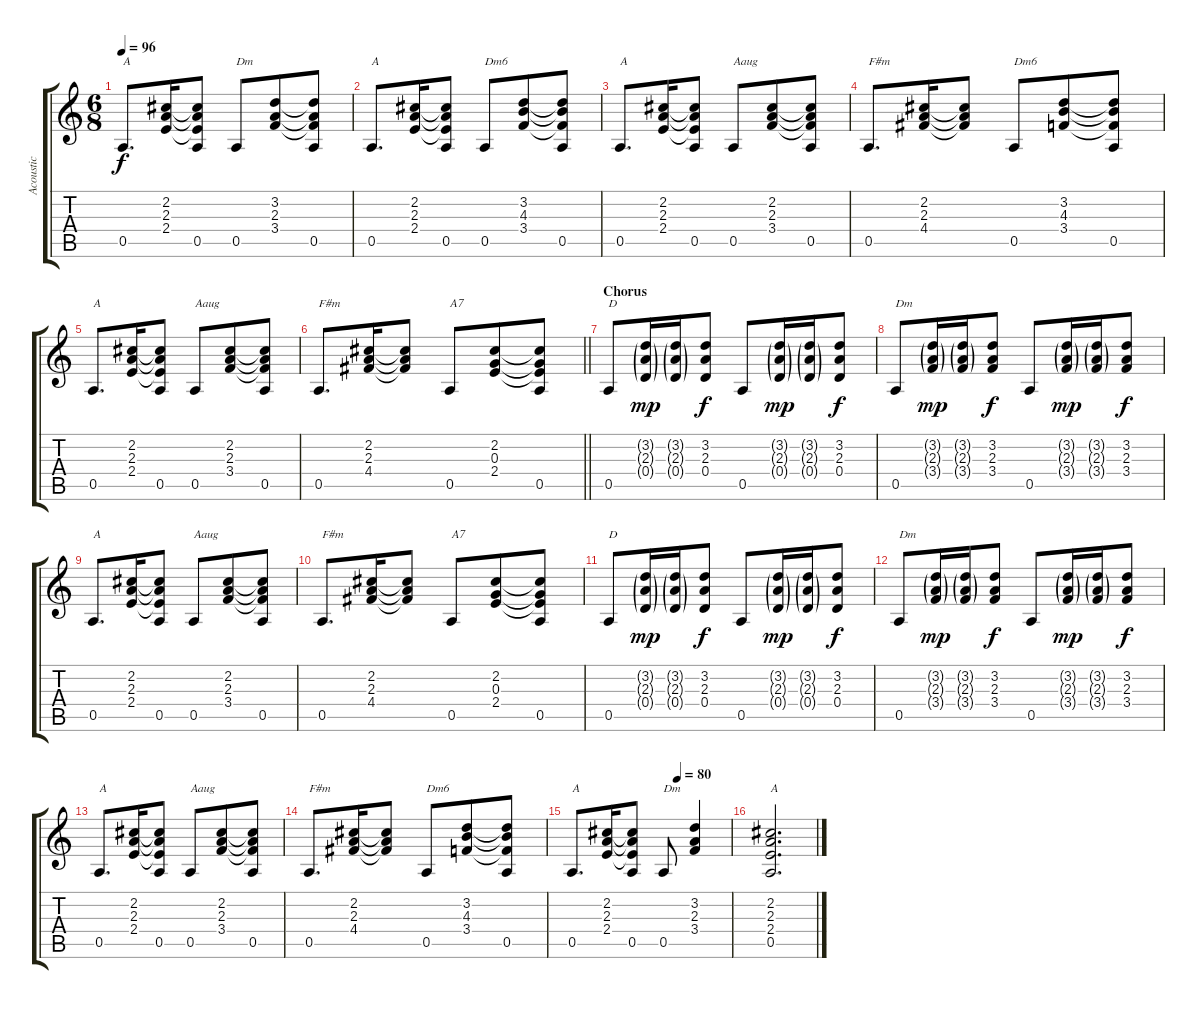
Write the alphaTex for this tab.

\track ("Acoustic" "Acoustic") {instrument acousticguitarsteel}
\staff {score tabs}
\tuning (E4 B3 G3 D3 A2 E2) {hide}
\ts (6 8)
\tempo 96
\clef g2
\ks c
0.5.8{d txt "A" dy f} (2.2 2.3 2.4).16 (2.2{t} 2.3{t} 2.4{t} 0.5).8 0.5.8{txt "Dm"} (3.2 2.3 3.4).8 (3.2{t} 2.3{t} 3.4{t} 0.5).8 |
0.5.8{d txt "A"} (2.2 2.3 2.4).16 (2.2{t} 2.3{t} 2.4{t} 0.5).8 0.5.8{txt "Dm6"} (3.2 4.3 3.4).8 (3.2{t} 4.3{t} 3.4{t} 0.5).8 |
0.5.8{d txt "A"} (2.2 2.3 2.4).16 (2.2{t} 2.3{t} 2.4{t} 0.5).8 0.5.8{txt "Aaug"} (2.2 2.3 3.4).8 (2.2{t} 2.3{t} 3.4{t} 0.5).8 |
0.5.8{d txt "F#m"} (2.2 2.3 4.4).16 (2.2{t} 2.3{t} 4.4{t}).8 0.5.8{txt "Dm6"} (3.2 4.3 3.4).8 (3.2{t} 4.3{t} 3.4{t} 0.5).8 |
0.5.8{d txt "A"} (2.2 2.3 2.4).16 (2.2{t} 2.3{t} 2.4{t} 0.5).8 0.5.8{txt "Aaug"} (2.2 2.3 3.4).8 (2.2{t} 2.3{t} 3.4{t} 0.5).8 |
\barLineRight lightlight
0.5.8{d txt "F#m"} (2.2 2.3 4.4).16 (2.2{t} 2.3{t} 4.4{t}).8 0.5.8{txt "A7"} (2.2 0.3 2.4).8 (2.2{t} 0.3{t} 2.4{t} 0.5).8 |
\section ("" "Chorus")
0.5.8{txt "D"} (3.2{g} 2.3{g} 0.4{g}).16{dy mp} (3.2{g} 2.3{g} 0.4{g}).16 (3.2 2.3 0.4).8{dy f} 0.5.8 (3.2{g} 2.3{g} 0.4{g}).16{dy mp} (3.2{g} 2.3{g} 0.4{g}).16 (3.2 2.3 0.4).8{dy f} |
0.5.8{txt "Dm"} (3.2{g} 2.3{g} 3.4{g}).16{dy mp} (3.2{g} 2.3{g} 3.4{g}).16 (3.2 2.3 3.4).8{dy f} 0.5.8 (3.2{g} 2.3{g} 3.4{g}).16{dy mp} (3.2{g} 2.3{g} 3.4{g}).16 (3.2 2.3 3.4).8{dy f} |
0.5.8{d txt "A"} (2.2 2.3 2.4).16 (2.2{t} 2.3{t} 2.4{t} 0.5).8 0.5.8{txt "Aaug"} (2.2 2.3 3.4).8 (2.2{t} 2.3{t} 3.4{t} 0.5).8 |
0.5.8{d txt "F#m"} (2.2 2.3 4.4).16 (2.2{t} 2.3{t} 4.4{t}).8 0.5.8{txt "A7"} (2.2 0.3 2.4).8 (2.2{t} 0.3{t} 2.4{t} 0.5).8 |
0.5.8{txt "D"} (3.2{g} 2.3{g} 0.4{g}).16{dy mp} (3.2{g} 2.3{g} 0.4{g}).16 (3.2 2.3 0.4).8{dy f} 0.5.8 (3.2{g} 2.3{g} 0.4{g}).16{dy mp} (3.2{g} 2.3{g} 0.4{g}).16 (3.2 2.3 0.4).8{dy f} |
0.5.8{txt "Dm"} (3.2{g} 2.3{g} 3.4{g}).16{dy mp} (3.2{g} 2.3{g} 3.4{g}).16 (3.2 2.3 3.4).8{dy f} 0.5.8 (3.2{g} 2.3{g} 3.4{g}).16{dy mp} (3.2{g} 2.3{g} 3.4{g}).16 (3.2 2.3 3.4).8{dy f} |
0.5.8{d txt "A"} (2.2 2.3 2.4).16 (2.2{t} 2.3{t} 2.4{t} 0.5).8 0.5.8{txt "Aaug"} (2.2 2.3 3.4).8 (2.2{t} 2.3{t} 3.4{t} 0.5).8 |
0.5.8{d txt "F#m"} (2.2 2.3 4.4).16 (2.2{t} 2.3{t} 4.4{t}).8 0.5.8{txt "Dm6"} (3.2 4.3 3.4).8 (3.2{t} 4.3{t} 3.4{t} 0.5).8 |
\tempo (80 0.6666666666666666)
0.5.8{d txt "A"} (2.2 2.3 2.4).16 (2.2{t} 2.3{t} 2.4{t} 0.5).8 0.5.8{txt "Dm"} (3.2 2.3 3.4).4 |
(2.2 2.3 2.4 0.5).2{d txt "A"}
